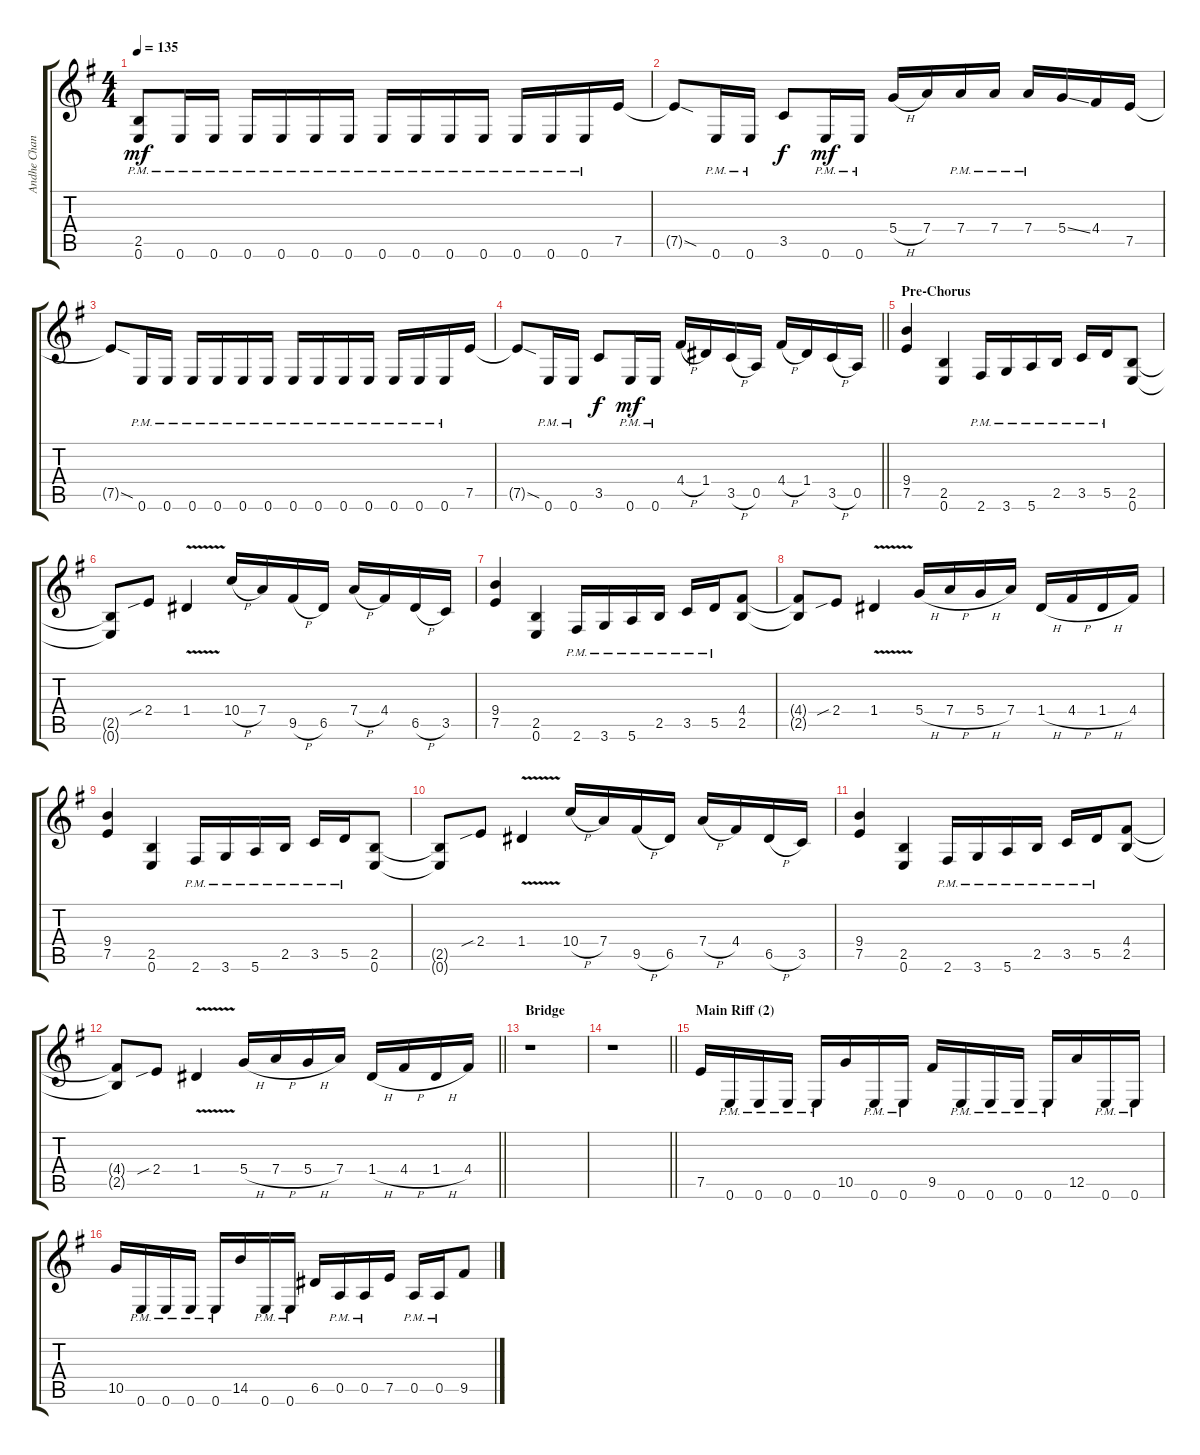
\track ("Andhe Chandler (guitar)" "Andhe Chan") {instrument distortionguitar}
\staff {score tabs}
\tuning (E4 B3 G3 D3 A2 E2) {hide}
\ts (4 4)
\tempo 135
\clef g2
\ks eminor
(2.5{pm t} 0.6{t}).8{dy mf} 0.6{pm}.16 0.6{pm}.16 0.6{pm}.16 0.6{pm}.16 0.6{pm}.16 0.6{pm}.16 0.6{pm}.16 0.6{pm}.16 0.6{pm}.16 0.6{pm}.16 0.6{pm}.16 0.6{pm}.16 0.6{pm}.16 7.5.16 |
7.5{sod t}.8 0.6{pm}.16 0.6{pm}.16 3.5.8{dy f} 0.6{pm}.16{dy mf} 0.6{pm}.16 5.4{h}.16 7.4.16 7.4{pm}.16 7.4{pm}.16 7.4{pm}.16 5.4{ss}.16 4.4.16 7.5.16 |
7.5{sod t}.8 0.6{pm}.16 0.6{pm}.16 0.6{pm}.16 0.6{pm}.16 0.6{pm}.16 0.6{pm}.16 0.6{pm}.16 0.6{pm}.16 0.6{pm}.16 0.6{pm}.16 0.6{pm}.16 0.6{pm}.16 0.6{pm}.16 7.5.16 |
\barLineRight lightlight
7.5{sod t}.8 0.6{pm}.16 0.6{pm}.16 3.5.8{dy f} 0.6{pm}.16{dy mf} 0.6{pm}.16 4.4{h}.16 1.4.16 3.5{h}.16 0.5.16 4.4{h}.16 1.4.16 3.5{h}.16 0.5.16 |
\section ("" "Pre-Chorus")
(9.4 7.5).4 (2.5 0.6).4 2.6{pm}.16 3.6{pm}.16 5.6{pm}.16 2.5{pm}.16 3.5{pm}.16 5.5{pm}.16 (2.5 0.6).8 |
(2.5{t} 0.6{t}).8 2.4{sib}.8 1.4{v}.4 10.4{h}.16 7.4.16 9.5{h}.16 6.5.16 7.4{h}.16 4.4.16 6.5{h}.16 3.5.16 |
(9.4 7.5).4 (2.5 0.6).4 2.6{pm}.16 3.6{pm}.16 5.6{pm}.16 2.5{pm}.16 3.5{pm}.16 5.5{pm}.16 (4.4 2.5).8 |
(4.4{t} 2.5{t}).8 2.4{sib}.8 1.4{v}.4 5.4{h}.16 7.4{h}.16 5.4{h}.16 7.4.16 1.4{h}.16 4.4{h}.16 1.4{h}.16 4.4.16 |
(9.4 7.5).4 (2.5 0.6).4 2.6{pm}.16 3.6{pm}.16 5.6{pm}.16 2.5{pm}.16 3.5{pm}.16 5.5{pm}.16 (2.5 0.6).8 |
(2.5{t} 0.6{t}).8 2.4{sib}.8 1.4{v}.4 10.4{h}.16 7.4.16 9.5{h}.16 6.5.16 7.4{h}.16 4.4.16 6.5{h}.16 3.5.16 |
(9.4 7.5).4 (2.5 0.6).4 2.6{pm}.16 3.6{pm}.16 5.6{pm}.16 2.5{pm}.16 3.5{pm}.16 5.5{pm}.16 (4.4 2.5).8 |
\barLineRight lightlight
(4.4{t} 2.5{t}).8 2.4{sib}.8 1.4{v}.4 5.4{h}.16 7.4{h}.16 5.4{h}.16 7.4.16 1.4{h}.16 4.4{h}.16 1.4{h}.16 4.4.16 |
\section ("" "Bridge")
r.1 |
\barLineRight lightlight
r.1 |
\section ("" "Main Riff (2)")
7.5.16 0.6{pm}.16 0.6{pm}.16 0.6{pm}.16 0.6{pm}.16 10.5.16 0.6{pm}.16 0.6{pm}.16 9.5.16 0.6{pm}.16 0.6{pm}.16 0.6{pm}.16 0.6{pm}.16 12.5.16 0.6{pm}.16 0.6{pm}.16 |
10.5.16 0.6{pm}.16 0.6{pm}.16 0.6{pm}.16 0.6{pm}.16 14.5.16 0.6{pm}.16 0.6{pm}.16 6.5.16 0.5{pm}.16 0.5{pm}.16 7.5.16 0.5{pm}.16 0.5{pm}.16 9.5.8
